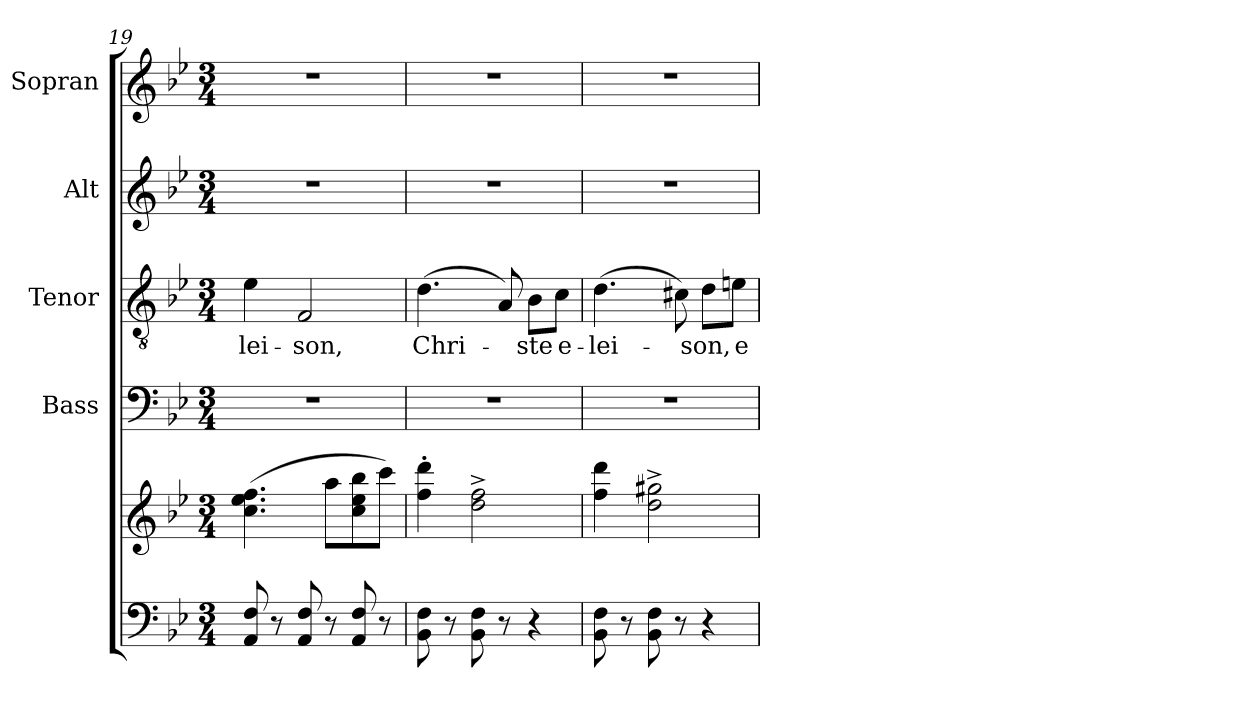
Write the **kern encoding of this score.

**kern	**kern	**kern	**kern	**text	**kern	**kern
*part5	*part5	*part4	*part3	*part3	*part2	*part1
*staff6	*staff5	*staff4	*staff3	*staff3	*staff2	*staff1
*	*	*I"Bass	*I"Tenor	*	*I"Alt	*I"Sopran
*	*	*I'B.	*I'T.	*	*I'A.	*I'S.
*clefF4	*clefG2	*clefF4	*clefGv2	*	*clefG2	*clefG2
*k[b-e-]	*k[b-e-]	*k[b-e-]	*k[b-e-]	*	*k[b-e-]	*k[b-e-]
*B-:	*B-:	*B-:	*B-:	*	*B-:	*B-:
*M3/4	*M3/4	*M3/4	*M3/4	*	*M3/4	*M3/4
=19	=19	=19	=19	=19	=19	=19
!	!	!	!	!LO:LY:b	!	!
8AA/ 8F/	(>4.cc\ 4.ee-\ 4.ff\	2.r	4e-\	-lei-	2.r	2.r
8r	.	.	.	.	.	.
!	!	!	!	!LO:LY:b	!	!
8AA/ 8F/	.	.	2F/	-son,	.	.
8r	8aa\L	.	.	.	.	.
8AA/ 8F/	8cc\ 8ee-\ 8bb-\	.	.	.	.	.
8r	8ccc\J)	.	.	.	.	.
=20	=20	=20	=20	=20	=20	=20
!	!	!	!	!LO:LY:b	!	!
8BB-\ 8F\	4ff\'> 4ddd\'>	2.r	(>4.d\	Chri-	2.r	2.r
8r	.	.	.	.	.	.
8BB-\ 8F\	2dd\^> 2ff\^>	.	.	.	.	.
8r	.	.	8A/)	.	.	.
!	!	!	!	!LO:LY:b	!	!
4r	.	.	8B-\L	-ste	.	.
!	!	!	!	!LO:LY:b	!	!
.	.	.	8c\J	e-	.	.
=21	=21	=21	=21	=21	=21	=21
!	!	!	!	!LO:LY:b	!	!
8BB-\ 8F\	4ff\ 4ddd\	2.r	(>4.d\	-lei-	2.r	2.r
8r	.	.	.	.	.	.
8BB-\ 8F\	2dd\^> 2gg#X\^>	.	.	.	.	.
8r	.	.	8c#X\)	.	.	.
!	!	!	!	!LO:LY:b	!	!
4r	.	.	8d\L	-son,	.	.
!	!	!	!	!LO:LY:b	!	!
.	.	.	8en\J	e-	.	.
=	=	=	=	=	=	=
*-	*-	*-	*-	*-	*-	*-
